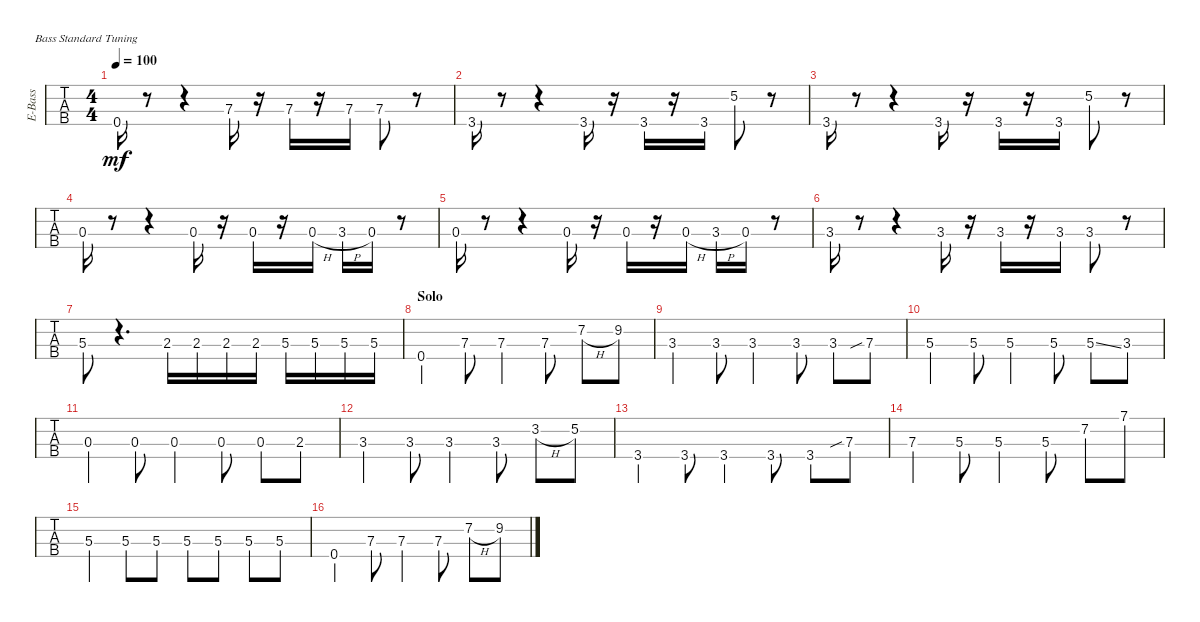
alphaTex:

\defaultSystemsLayout 4
\bracketExtendMode groupsimilarinstruments
\otherSystemsTrackNameOrientation horizontal
\track ("Cole Train" "E-Bass") {instrument electricbassfinger}
\staff {tabs}
\tuning (G2 D2 A1 E1)
\ts (4 4)
\tempo 100
\clef f4
\ks c
0.4.16{dy mf} r.8 r.4 7.3.16 r.16 7.3.16 r.16 7.3.16 7.3.8 r.8 |
3.4.16 r.8 r.4 3.4.16 r.16 3.4.16 r.16 3.4.16 5.2.8 r.8 |
3.4.16 r.8 r.4 3.4.16 r.16 3.4.16 r.16 3.4.16 5.2.8 r.8 |
0.3.16 r.8 r.4 0.3.16 r.16 0.3.16 r.16 0.3{h}.16 3.3{h}.16 0.3.16 r.8 |
0.3.16 r.8 r.4 0.3.16 r.16 0.3.16 r.16 0.3{h}.16 3.3{h}.16 0.3.16 r.8 |
3.3.16 r.8 r.4 3.3.16 r.16 3.3.16 r.16 3.3.16 3.3.8 r.8 |
5.3.8 r.4{d} 2.3.16 2.3.16 2.3.16 2.3.16 5.3.16 5.3.16 5.3.16 5.3.16 |
\section ("" "Solo")
0.4.4 7.3.8 7.3.4 7.3.8 7.2{h}.8 9.2.8 |
3.3.4 3.3.8 3.3.4 3.3.8 3.3.8 7.3{sib}.8 |
5.3.4 5.3.8 5.3.4 5.3.8 5.3{ss}.8 3.3.8 |
0.3.4 0.3.8 0.3.4 0.3.8 0.3.8 2.3.8 |
3.3.4 3.3.8 3.3.4 3.3.8 3.2{h}.8 5.2.8 |
3.4.4 3.4.8 3.4.4 3.4.8 3.4.8 7.3{sib}.8 |
7.3.4 5.3.8 5.3.4 5.3.8 7.2.8 7.1.8 |
5.3.4 5.3.8 5.3.8 5.3.8 5.3.8 5.3.8 5.3.8 |
0.4.4 7.3.8 7.3.4 7.3.8 7.2{h}.8 9.2.8
